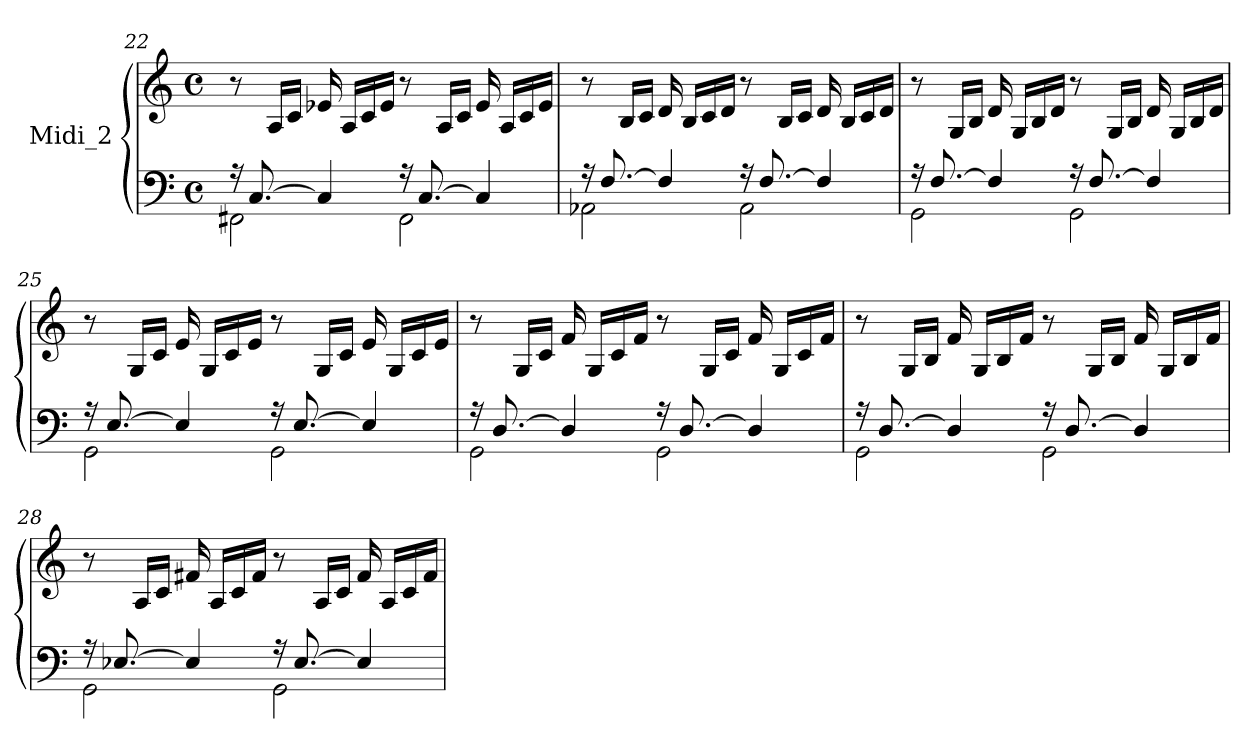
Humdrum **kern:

**kern	**kern
*part1	*part1
*staff2	*staff1
*I"Midi_2	*
*clefF4	*clefG2
*k[]	*k[]
*M4/4	*M4/4
*met(c)	*met(c)
=22	=22
*^	*
16r	2FF#X\	8r
[8.C/	.	.
.	.	16A/LL
.	.	16c/JJ
4C/]	.	16e-X/
.	.	16A/LL
.	.	16c/
.	.	16e-/JJ
16r	2FF#\	8r
[8.C/	.	.
.	.	16A/LL
.	.	16c/JJ
4C/]	.	16e-/
.	.	16A/LL
.	.	16c/
.	.	16e-/JJ
=23	=23	=23
16r	2AA-X\	8r
[8.F/	.	.
.	.	16B/LL
.	.	16c/JJ
4F/]	.	16d/
.	.	16B/LL
.	.	16c/
.	.	16d/JJ
16r	2AA-\	8r
[8.F/	.	.
.	.	16B/LL
.	.	16c/JJ
4F/]	.	16d/
.	.	16B/LL
.	.	16c/
.	.	16d/JJ
!!LO:LB:g=z
=24	=24	=24
16r	2GG\	8r
[8.F/	.	.
.	.	16G/LL
.	.	16B/JJ
4F/]	.	16d/
.	.	16G/LL
.	.	16B/
.	.	16d/JJ
16r	2GG\	8r
[8.F/	.	.
.	.	16G/LL
.	.	16B/JJ
4F/]	.	16d/
.	.	16G/LL
.	.	16B/
.	.	16d/JJ
=25	=25	=25
16r	2GG\	8r
[8.E/	.	.
.	.	16G/LL
.	.	16c/JJ
4E/]	.	16e/
.	.	16G/LL
.	.	16c/
.	.	16e/JJ
16r	2GG\	8r
[8.E/	.	.
.	.	16G/LL
.	.	16c/JJ
4E/]	.	16e/
.	.	16G/LL
.	.	16c/
.	.	16e/JJ
=26	=26	=26
16r	2GG\	8r
[8.D/	.	.
.	.	16G/LL
.	.	16c/JJ
4D/]	.	16f/
.	.	16G/LL
.	.	16c/
.	.	16f/JJ
16r	2GG\	8r
[8.D/	.	.
.	.	16G/LL
.	.	16c/JJ
4D/]	.	16f/
.	.	16G/LL
.	.	16c/
.	.	16f/JJ
!!LO:LB:g=z
=27	=27	=27
16r	2GG\	8r
[8.D/	.	.
.	.	16G/LL
.	.	16B/JJ
4D/]	.	16f/
.	.	16G/LL
.	.	16B/
.	.	16f/JJ
16r	2GG\	8r
[8.D/	.	.
.	.	16G/LL
.	.	16B/JJ
4D/]	.	16f/
.	.	16G/LL
.	.	16B/
.	.	16f/JJ
=28	=28	=28
16r	2GG\	8r
[8.E-X/	.	.
.	.	16A/LL
.	.	16c/JJ
4E-/]	.	16f#X/
.	.	16A/LL
.	.	16c/
.	.	16f#/JJ
16r	2GG\	8r
[8.E-/	.	.
.	.	16A/LL
.	.	16c/JJ
4E-/]	.	16f#/
.	.	16A/LL
.	.	16c/
.	.	16f#/JJ
*v	*v	*
=	=
*-	*-
